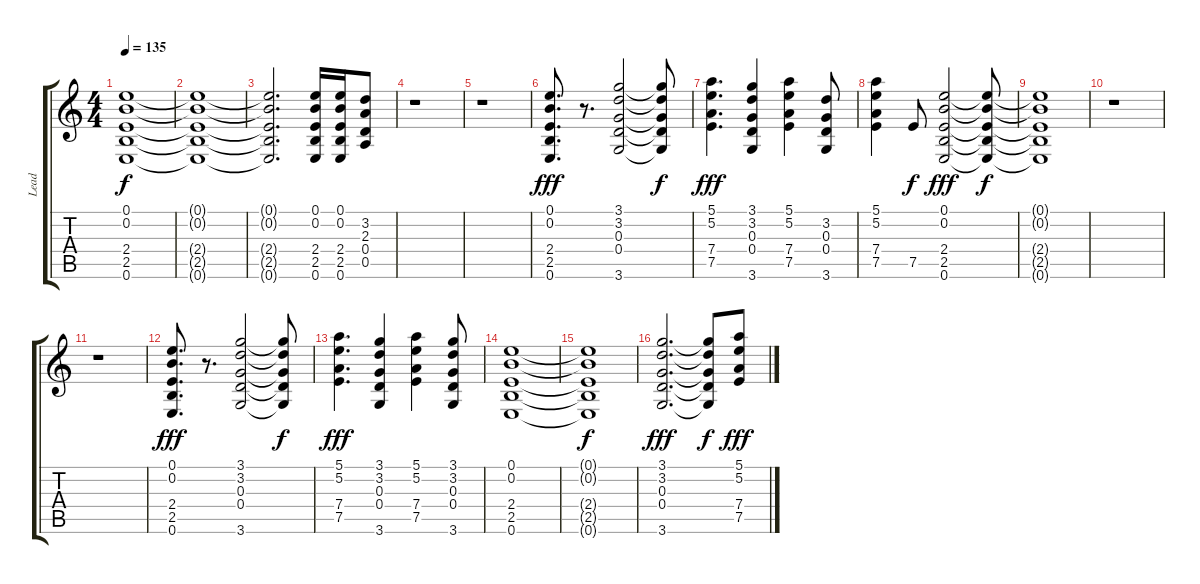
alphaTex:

\track ("Lead" "Lead") {instrument distortionguitar}
\staff {score tabs}
\tuning (E4 B3 G3 D3 A2 E2) {hide}
\ts (4 4)
\tempo 135
\clef g2
\ks c
(0.1{t} 0.2{t} 2.4{t} 2.5{t} 0.6{t}).1{dy f} |
(0.1{t} 0.2{t} 2.4{t} 2.5{t} 0.6{t}).1 |
(0.1{t} 0.2{t} 2.4{t} 2.5{t} 0.6{t}).2{d} (0.1 0.2 2.4 2.5 0.6).16 (0.1 0.2 2.4 2.5 0.6).16 (3.2 2.3 0.4 0.5).8 |
r.1 |
r.1 |
(0.1 0.2 2.4 2.5 0.6).8{d dy fff} r.8{d} (3.1 3.2 0.3 0.4 3.6).2 (3.1{t} 3.2{t} 0.3{t} 0.4{t} 3.6{t}).8{dy f} |
(5.1 5.2 7.4 7.5).4{d dy fff} (3.1 3.2 0.3 0.4 3.6).4 (5.1 5.2 7.4 7.5).4 (3.2 0.3 0.4 3.6).8 |
(5.1 5.2 7.4 7.5).4 7.5.8{dy f} (0.1 0.2 2.4 2.5 0.6).2{dy fff} (0.1{t} 0.2{t} 2.4{t} 2.5{t} 0.6{t}).8{dy f} |
(0.1{t} 0.2{t} 2.4{t} 2.5{t} 0.6{t}).1 |
r.1 |
r.1 |
(0.1 0.2 2.4 2.5 0.6).8{d dy fff} r.8{d} (3.1 3.2 0.3 0.4 3.6).2 (3.1{t} 3.2{t} 0.3{t} 0.4{t} 3.6{t}).8{dy f} |
(5.1 5.2 7.4 7.5).4{d dy fff} (3.1 3.2 0.3 0.4 3.6).4 (5.1 5.2 7.4 7.5).4 (3.1 3.2 0.3 0.4 3.6).8 |
(0.1 0.2 2.4 2.5 0.6).1 |
(0.1{t} 0.2{t} 2.4{t} 2.5{t} 0.6{t}).1{dy f} |
(3.1 3.2 0.3 0.4 3.6).2{d dy fff} (3.1{t} 3.2{t} 0.3{t} 0.4{t} 3.6{t}).8{dy f} (5.1 5.2 7.4 7.5).8{dy fff}
